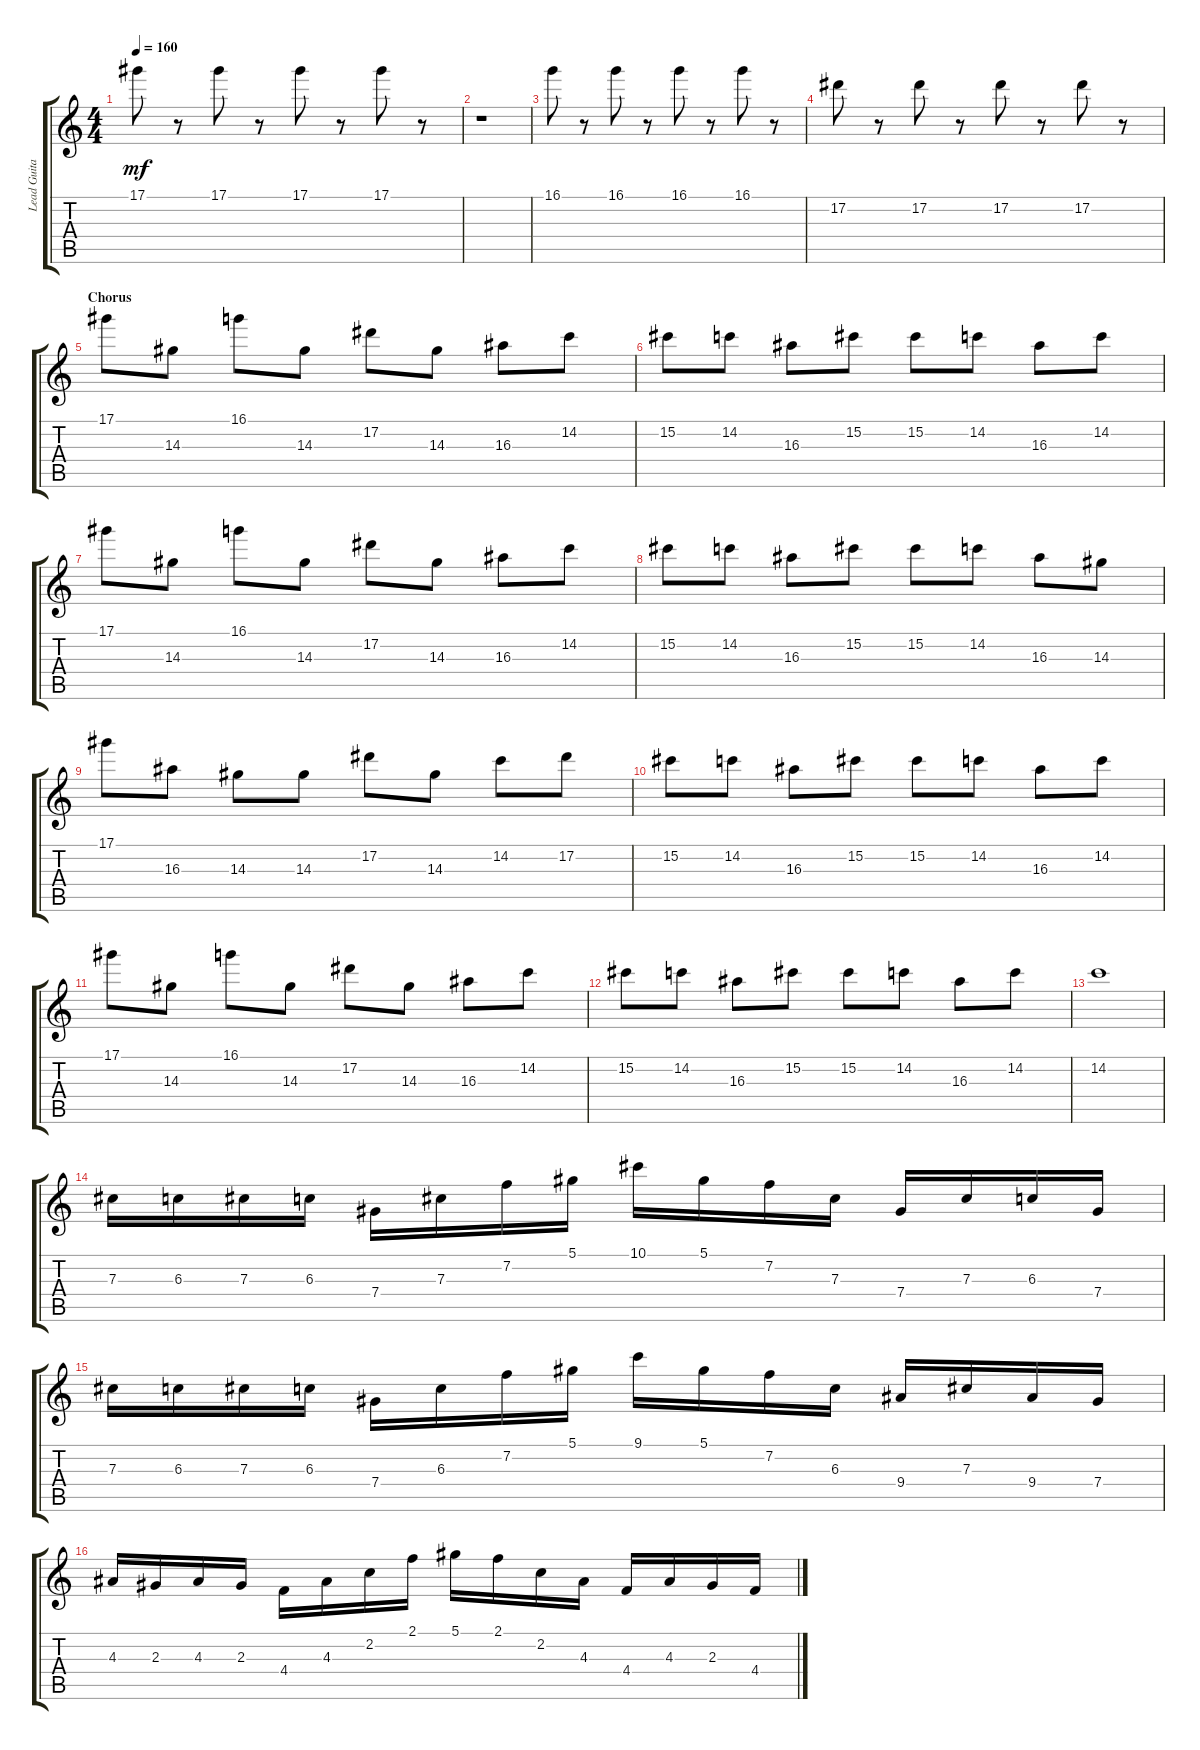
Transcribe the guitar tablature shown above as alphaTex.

\track ("Lead Guitar" "Lead Guita") {instrument distortionguitar}
\staff {score tabs}
\tuning (Eb4 Bb3 Gb3 Db3 Ab2 Db2) {hide}
\ts (4 4)
\tempo 160
\clef g2
\ks c
17.1.8{dy mf} r.8 17.1.8 r.8 17.1.8 r.8 17.1.8 r.8 |
r.1 |
16.1.8 r.8 16.1.8 r.8 16.1.8 r.8 16.1.8 r.8 |
17.2.8 r.8 17.2.8 r.8 17.2.8 r.8 17.2.8 r.8 |
\section ("" "Chorus")
17.1.8 14.3.8 16.1.8 14.3.8 17.2.8 14.3.8 16.3.8 14.2.8 |
15.2.8 14.2.8 16.3.8 15.2.8 15.2.8 14.2.8 16.3.8 14.2.8 |
17.1.8 14.3.8 16.1.8 14.3.8 17.2.8 14.3.8 16.3.8 14.2.8 |
15.2.8 14.2.8 16.3.8 15.2.8 15.2.8 14.2.8 16.3.8 14.3.8 |
17.1.8 16.3.8 14.3.8 14.3.8 17.2.8 14.3.8 14.2.8 17.2.8 |
15.2.8 14.2.8 16.3.8 15.2.8 15.2.8 14.2.8 16.3.8 14.2.8 |
17.1.8 14.3.8 16.1.8 14.3.8 17.2.8 14.3.8 16.3.8 14.2.8 |
15.2.8 14.2.8 16.3.8 15.2.8 15.2.8 14.2.8 16.3.8 14.2.8 |
14.2.1 |
7.3.16 6.3.16 7.3.16 6.3.16 7.4.16 7.3.16 7.2.16 5.1.16 10.1.16 5.1.16 7.2.16 7.3.16 7.4.16 7.3.16 6.3.16 7.4.16 |
7.3.16 6.3.16 7.3.16 6.3.16 7.4.16 6.3.16 7.2.16 5.1.16 9.1.16 5.1.16 7.2.16 6.3.16 9.4.16 7.3.16 9.4.16 7.4.16 |
4.3.16 2.3.16 4.3.16 2.3.16 4.4.16 4.3.16 2.2.16 2.1.16 5.1.16 2.1.16 2.2.16 4.3.16 4.4.16 4.3.16 2.3.16 4.4.16
